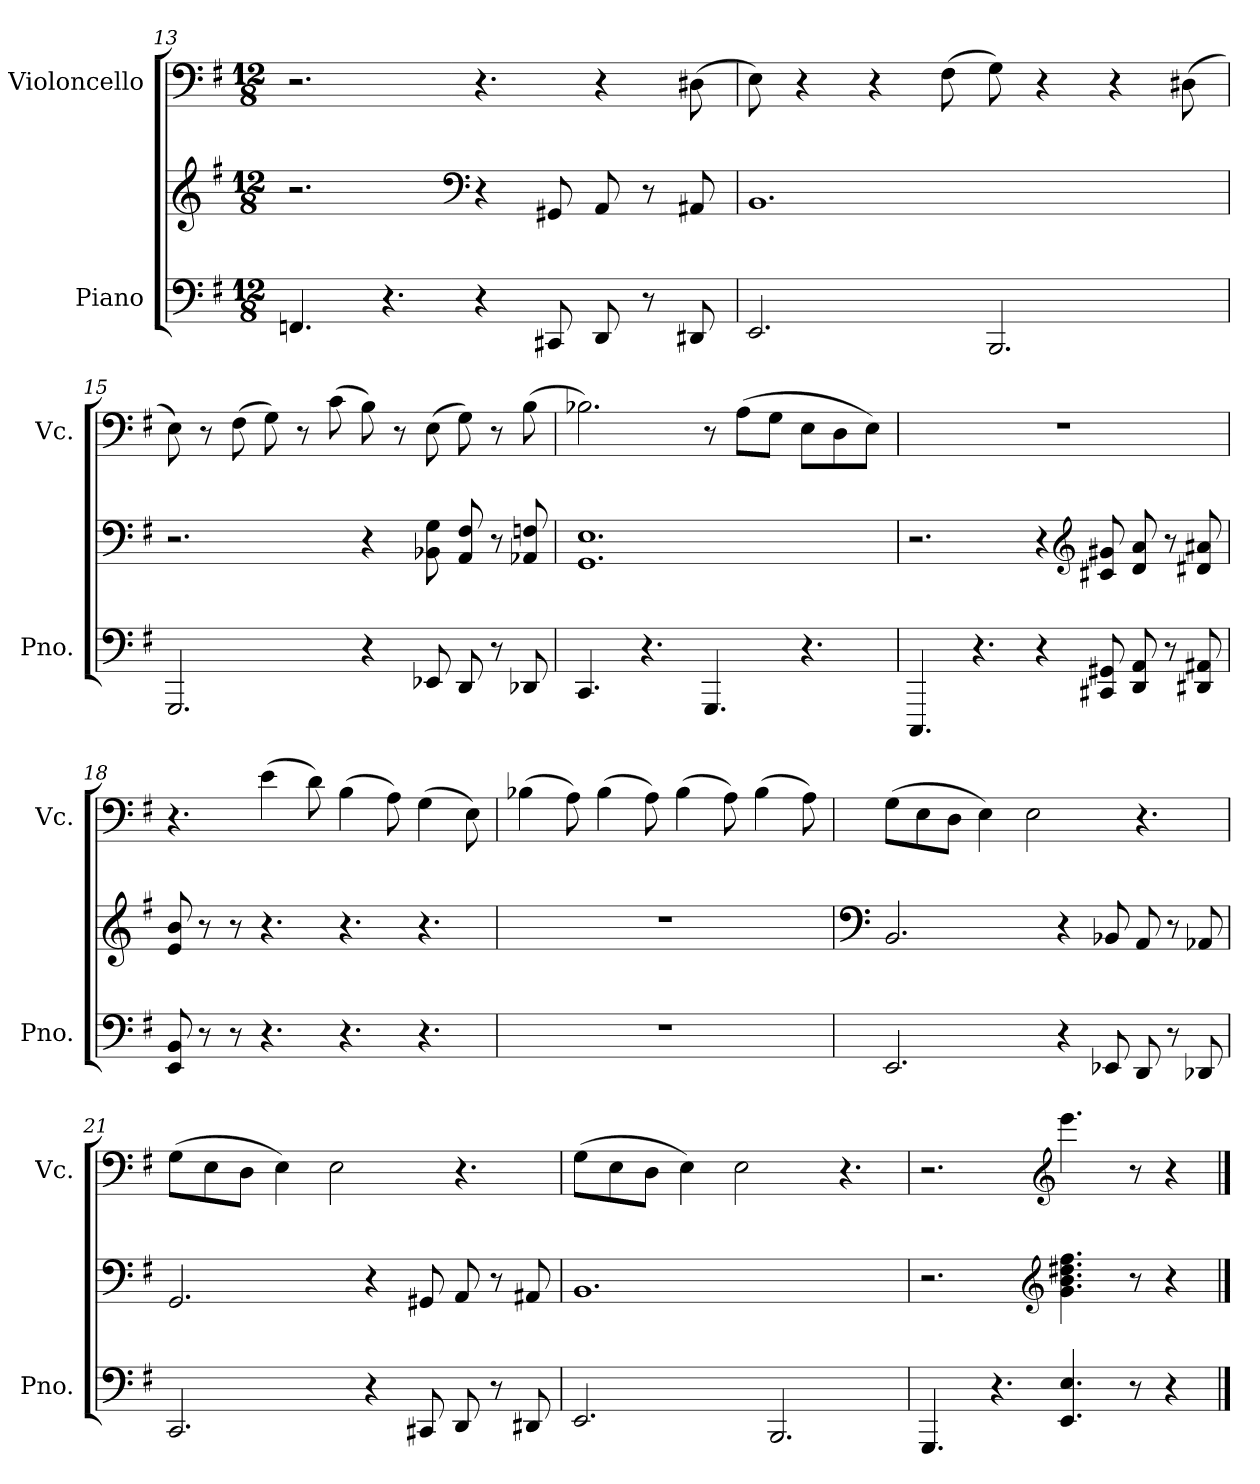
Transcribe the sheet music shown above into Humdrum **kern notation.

**kern	**kern	**kern
*part2	*part2	*part1
*staff3	*staff2	*staff1
*I"Piano	*	*I"Violoncello
*I'Pno.	*	*I'Vc.
*clefF4	*clefG2	*clefF4
*k[f#]	*k[f#]	*k[f#]
*M12/8	*M12/8	*M12/8
=13	=13	=13
4.FFn/	2.r	2.r
4.r	.	.
*	*clefF4	*
4r	4r	4.r
8CC#X/	8GG#X/	.
8DD/	8AA/	4r
8r	8r	.
8DD#X/	8AA#X/	(8D#X\
=14	=14	=14
2.EE/	1.BB	8E\)
.	.	4r
.	.	4r
.	.	(8F#\
2.BBB/	.	8G\)
.	.	4r
.	.	4r
.	.	(8D#X\
!!LO:PB:g=z
=15	=15	=15
2.GGG/	2.r	8E\)
.	.	8r
.	.	(8F#\
.	.	8G\)
.	.	8r
.	.	(8c\
4r	4r	8B\)
.	.	8r
8EE-X/	8BB-X\ 8G\	(8E\
8DD/	8AA/ 8F#/	8G\)
8r	8r	8r
8DD-X/	8AA-X/ 8Fn/	(8B\
=16	=16	=16
4.CC/	1.GG 1.E	2.B-X\)
4.r	.	.
4.GGG/	.	8r
.	.	(8A\L
.	.	8G\J
4.r	.	8E\L
.	.	8D\
.	.	8E\J)
=17	=17	=17
4.CCC/	2.r	1.r
4.r	.	.
4r	4r	.
*	*clefG2	*
8CC#X/ 8GG#X/	8c#X/ 8g#X/	.
8DD/ 8AA/	8d/ 8a/	.
8r	8r	.
8DD#X/ 8AA#X/	8d#X/ 8a#X/	.
!!LO:LB:g=z
=18	=18	=18
8EE/ 8BB/	8e/ 8b/	4.r
8r	8r	.
8r	8r	.
4.r	4.r	(4e\
.	.	8d\)
4.r	4.r	(4B\
.	.	8A\)
4.r	4.r	(4G\
.	.	8E\)
=19	=19	=19
1.r	1.r	(4B-X\
.	.	8A\)
.	.	(4B-\
.	.	8A\)
.	.	(4B-\
.	.	8A\)
.	.	(4B-\
.	.	8A\)
=20	=20	=20
*	*clefF4	*
2.EE/	2.BB/	(8G\L
.	.	8E\
.	.	8D\J
.	.	4E\)
.	.	2E\
4r	4r	.
8EE-X/	8BB-X/	.
8DD/	8AA/	4.r
8r	8r	.
8DD-X/	8AA-X/	.
!!LO:LB:g=z
=21	=21	=21
2.CC/	2.GG/	(8G\L
.	.	8E\
.	.	8D\J
.	.	4E\)
.	.	2E\
4r	4r	.
8CC#X/	8GG#X/	.
8DD/	8AA/	4.r
8r	8r	.
8DD#X/	8AA#X/	.
=22	=22	=22
2.EE/	1.BB	(8G\L
.	.	8E\
.	.	8D\J
.	.	4E\)
.	.	2E\
2.BBB/	.	.
.	.	4.r
=23	=23	=23
4.GGG/	2.r	2.r
4.r	.	.
*	*clefG2	*clefG2
4.EE/ 4.E/	4.g\ 4.b\ 4.dd#X\ 4.ff#\	4.eee\
8r	8r	8r
4r	4r	4r
==	==	==
*-	*-	*-
